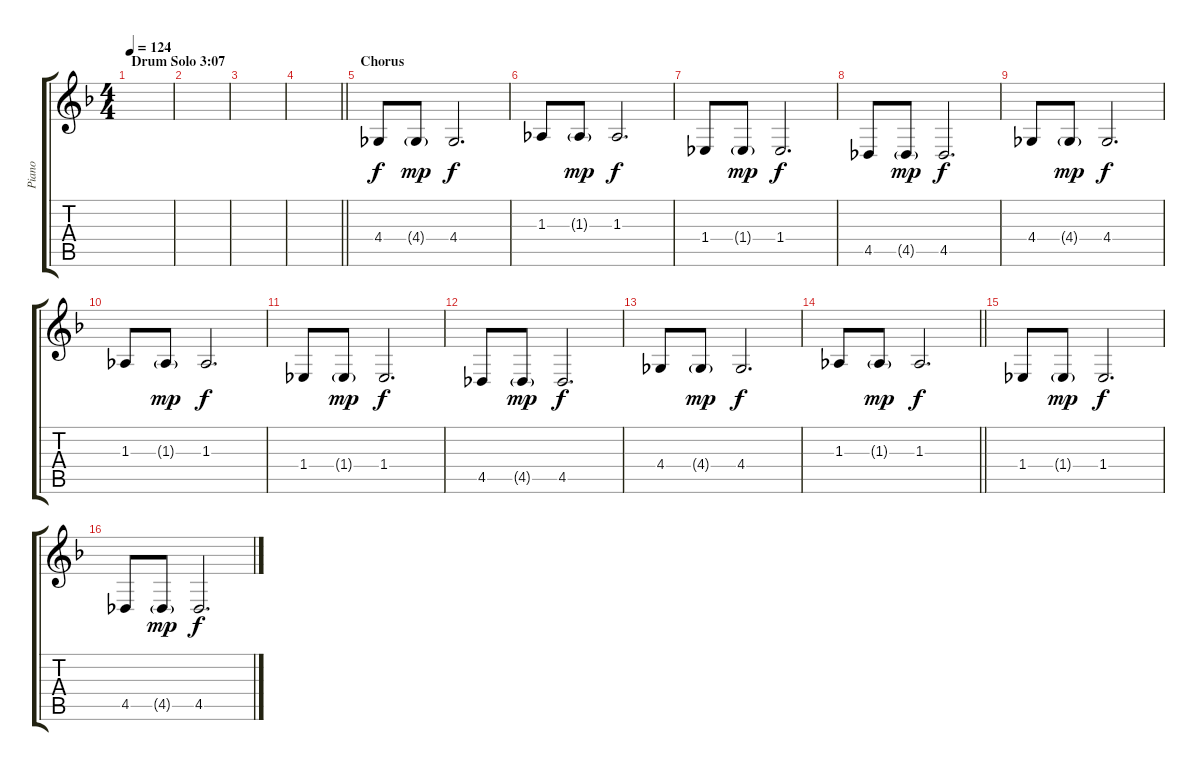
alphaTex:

\track ("Piano" "Piano") {instrument acousticgrandpiano}
\staff {score tabs}
\tuning (E4 B3 G3 D3 A2 E2) {hide}
\ts (4 4)
\section ("" "Drum Solo 3:07")
\tempo 124
\clef g2
\ks f
|
|
|
\barLineRight lightlight
|
\section ("" "Chorus")
4.4.8 4.4{g}.8{dy mp} 4.4.2{d dy f} |
1.3.8 1.3{g}.8{dy mp} 1.3.2{d dy f} |
1.4.8 1.4{g}.8{dy mp} 1.4.2{d dy f} |
4.5.8 4.5{g}.8{dy mp} 4.5.2{d dy f} |
4.4.8 4.4{g}.8{dy mp} 4.4.2{d dy f} |
1.3.8 1.3{g}.8{dy mp} 1.3.2{d dy f} |
1.4.8 1.4{g}.8{dy mp} 1.4.2{d dy f} |
4.5.8 4.5{g}.8{dy mp} 4.5.2{d dy f} |
4.4.8 4.4{g}.8{dy mp} 4.4.2{d dy f} |
\barLineRight lightlight
1.3.8 1.3{g}.8{dy mp} 1.3.2{d dy f} |
1.4.8 1.4{g}.8{dy mp} 1.4.2{d dy f} |
4.5.8 4.5{g}.8{dy mp} 4.5.2{d dy f}
